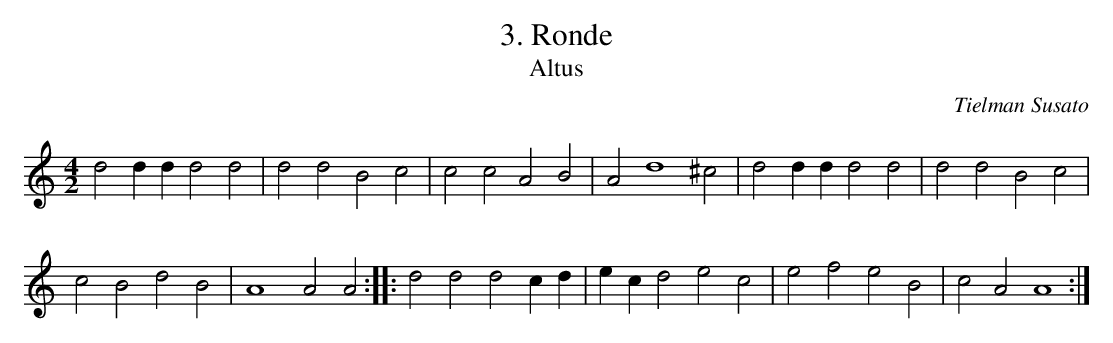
X:1
T:3. Ronde
C:Tielman Susato
M:4/2
L:1/2
T: Altus
K:C -8va
dd/2d/2dd|ddBc|ccAB|Ad2^c|dd/2d/2dd|ddBc|
cBdB|A2AA::dddc/2d/2|e/2c/2dec|efeB|cAA2:|
